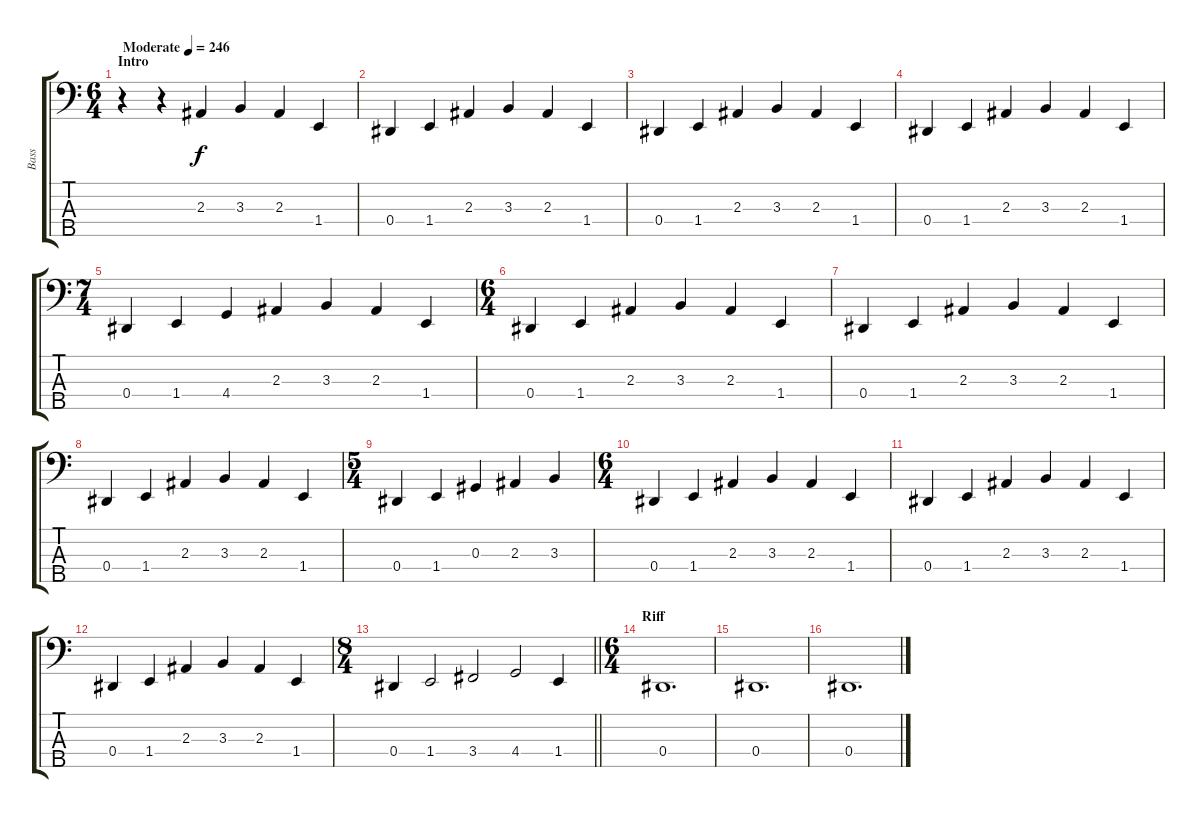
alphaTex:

\track ("Bass" "Bass") {instrument electricbassfinger}
\staff {score tabs}
\tuning (Gb2 Db2 Ab1 Eb1 Bb0) {hide}
\ts (6 4)
\section ("" "Intro")
\tempo (246 "Moderate")
\clef f4
\ks c
r.4{dy f instrument electricbassfinger} r.4 2.3.4 3.3.4 2.3.4 1.4.4 |
0.4.4 1.4.4 2.3.4 3.3.4 2.3.4 1.4.4 |
0.4.4 1.4.4 2.3.4 3.3.4 2.3.4 1.4.4 |
0.4.4 1.4.4 2.3.4 3.3.4 2.3.4 1.4.4 |
\ts (7 4)
0.4.4 1.4.4 4.4.4 2.3.4 3.3.4 2.3.4 1.4.4 |
\ts (6 4)
0.4.4 1.4.4 2.3.4 3.3.4 2.3.4 1.4.4 |
0.4.4 1.4.4 2.3.4 3.3.4 2.3.4 1.4.4 |
0.4.4 1.4.4 2.3.4 3.3.4 2.3.4 1.4.4 |
\ts (5 4)
0.4.4 1.4.4 0.3.4 2.3.4 3.3.4 |
\ts (6 4)
0.4.4 1.4.4 2.3.4 3.3.4 2.3.4 1.4.4 |
0.4.4 1.4.4 2.3.4 3.3.4 2.3.4 1.4.4 |
0.4.4 1.4.4 2.3.4 3.3.4 2.3.4 1.4.4 |
\ts (8 4)
\barLineRight lightlight
0.4.4 1.4.2 3.4.2 4.4.2 1.4.4 |
\ts (6 4)
\section ("" "Riff")
0.4.1{d} |
0.4.1{d} |
0.4.1{d}
